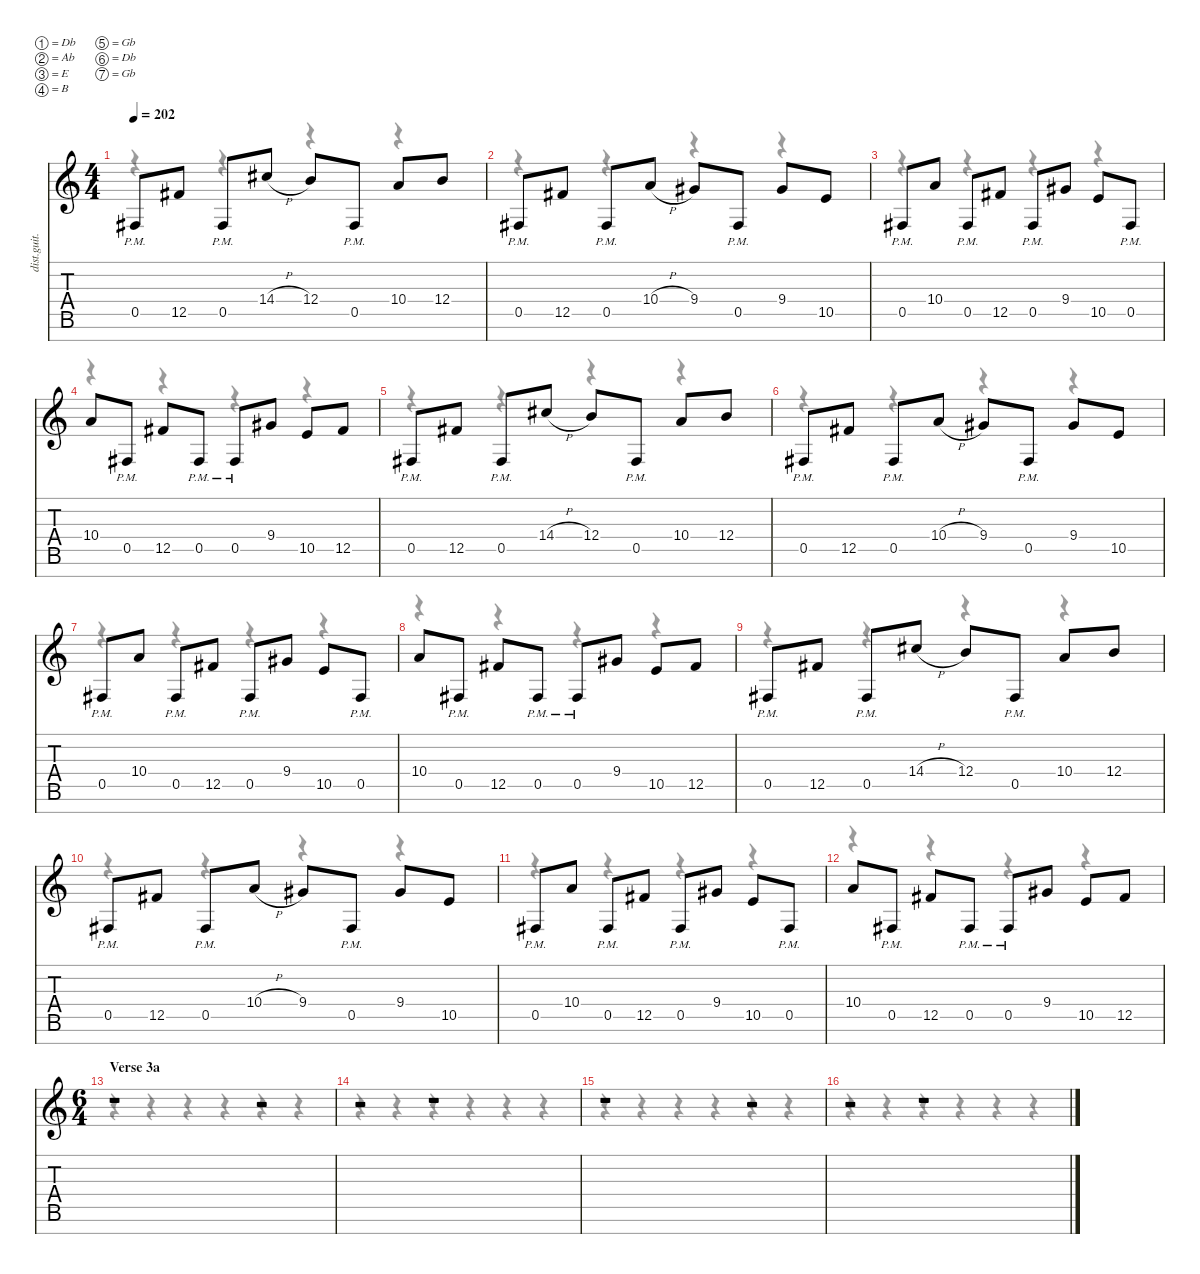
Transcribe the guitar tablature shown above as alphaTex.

\defaultSystemsLayout 4
\hideDynamics
\bracketExtendMode nobrackets
\track ("Main Leads" "dist.guit.") {instrument distortionguitar}
\staff {score tabs}
\tuning (Db4 Ab3 E3 B2 Gb2 Db2 Gb1)
\voice
\ts (4 4)
\tempo 202
\clef g2
\ks c
0.5{pm acc #}.8{dy f beam Up} 12.5{acc #}.8{beam Up} 0.5{pm acc #}.8{beam Up} 14.4{h acc #}.8{beam Up} 12.4.8{beam Up} 0.5{pm acc #}.8{beam Up} 10.4.8{beam Up} 12.4.8{beam Up} |
0.5{pm acc #}.8{beam Up} 12.5{acc #}.8{beam Up} 0.5{pm acc #}.8{beam Up} 10.4{h}.8{beam Up} 9.4{acc #}.8{beam Up} 0.5{pm acc #}.8{beam Up} 9.4{acc #}.8{beam Up} 10.5.8{beam Up} |
0.5{pm acc #}.8{beam Up} 10.4.8{beam Up} 0.5{pm acc #}.8{beam Up} 12.5{acc #}.8{beam Up} 0.5{pm acc #}.8{beam Up} 9.4{acc #}.8{beam Up} 10.5.8{beam Up} 0.5{pm acc #}.8{beam Up} |
10.4.8{beam Up} 0.5{pm acc #}.8{beam Up} 12.5{acc #}.8{beam Up} 0.5{pm acc #}.8{beam Up} 0.5{pm acc #}.8{beam Up} 9.4{acc #}.8{beam Up} 10.5.8{beam Up} 12.5{acc #}.8{beam Up} |
0.5{pm acc #}.8{beam Up} 12.5{acc #}.8{beam Up} 0.5{pm acc #}.8{beam Up} 14.4{h acc #}.8{beam Up} 12.4.8{beam Up} 0.5{pm acc #}.8{beam Up} 10.4.8{beam Up} 12.4.8{beam Up} |
0.5{pm acc #}.8{beam Up} 12.5{acc #}.8{beam Up} 0.5{pm acc #}.8{beam Up} 10.4{h}.8{beam Up} 9.4{acc #}.8{beam Up} 0.5{pm acc #}.8{beam Up} 9.4{acc #}.8{beam Up} 10.5.8{beam Up} |
0.5{pm acc #}.8{beam Up} 10.4.8{beam Up} 0.5{pm acc #}.8{beam Up} 12.5{acc #}.8{beam Up} 0.5{pm acc #}.8{beam Up} 9.4{acc #}.8{beam Up} 10.5.8{beam Up} 0.5{pm acc #}.8{beam Up} |
10.4.8{beam Up} 0.5{pm acc #}.8{beam Up} 12.5{acc #}.8{beam Up} 0.5{pm acc #}.8{beam Up} 0.5{pm acc #}.8{beam Up} 9.4{acc #}.8{beam Up} 10.5.8{beam Up} 12.5{acc #}.8{beam Up} |
0.5{pm acc #}.8{beam Up} 12.5{acc #}.8{beam Up} 0.5{pm acc #}.8{beam Up} 14.4{h acc #}.8{beam Up} 12.4.8{beam Up} 0.5{pm acc #}.8{beam Up} 10.4.8{beam Up} 12.4.8{beam Up} |
0.5{pm acc #}.8{beam Up} 12.5{acc #}.8{beam Up} 0.5{pm acc #}.8{beam Up} 10.4{h}.8{beam Up} 9.4{acc #}.8{beam Up} 0.5{pm acc #}.8{beam Up} 9.4{acc #}.8{beam Up} 10.5.8{beam Up} |
0.5{pm acc #}.8{beam Up} 10.4.8{beam Up} 0.5{pm acc #}.8{beam Up} 12.5{acc #}.8{beam Up} 0.5{pm acc #}.8{beam Up} 9.4{acc #}.8{beam Up} 10.5.8{beam Up} 0.5{pm acc #}.8{beam Up} |
10.4.8{beam Up} 0.5{pm acc #}.8{beam Up} 12.5{acc #}.8{beam Up} 0.5{pm acc #}.8{beam Up} 0.5{pm acc #}.8{beam Up} 9.4{acc #}.8{beam Up} 10.5.8{beam Up} 12.5{acc #}.8{beam Up} |
\ts (6 4)
\beaming (8 3 3 3 3)
\section ("" "Verse 3a")
r.1{beam Up} r.2{beam Up} |
r.2{beam Up} r.1{beam Up} |
r.1{beam Up} r.2{beam Up} |
r.2{beam Up} r.1{beam Up}
\voice
\clef g2
\ottava regular
\simile none
\ks c
r.4{dy mf beam Down} r.4{beam Down} r.4{beam Down} r.4{beam Down} |
r.4{beam Down} r.4{beam Down} r.4{beam Down} r.4{beam Down} |
r.4{beam Down} r.4{beam Down} r.4{beam Down} r.4{beam Down} |
r.4{beam Down} r.4{beam Down} r.4{beam Down} r.4{beam Down} |
r.4{beam Down} r.4{beam Down} r.4{beam Down} r.4{beam Down} |
r.4{beam Down} r.4{beam Down} r.4{beam Down} r.4{beam Down} |
r.4{beam Down} r.4{beam Down} r.4{beam Down} r.4{beam Down} |
r.4{beam Down} r.4{beam Down} r.4{beam Down} r.4{beam Down} |
r.4{beam Down} r.4{beam Down} r.4{beam Down} r.4{beam Down} |
r.4{beam Down} r.4{beam Down} r.4{beam Down} r.4{beam Down} |
r.4{beam Down} r.4{beam Down} r.4{beam Down} r.4{beam Down} |
r.4{beam Down} r.4{beam Down} r.4{beam Down} r.4{beam Down} |
r.4{beam Down} r.4{beam Down} r.4{beam Down} r.4{beam Down} r.4{beam Down} r.4{beam Down} |
r.4{beam Down} r.4{beam Down} r.4{beam Down} r.4{beam Down} r.4{beam Down} r.4{beam Down} |
r.4{beam Down} r.4{beam Down} r.4{beam Down} r.4{beam Down} r.4{beam Down} r.4{beam Down} |
r.4{beam Down} r.4{beam Down} r.4{beam Down} r.4{beam Down} r.4{beam Down} r.4{beam Down}
